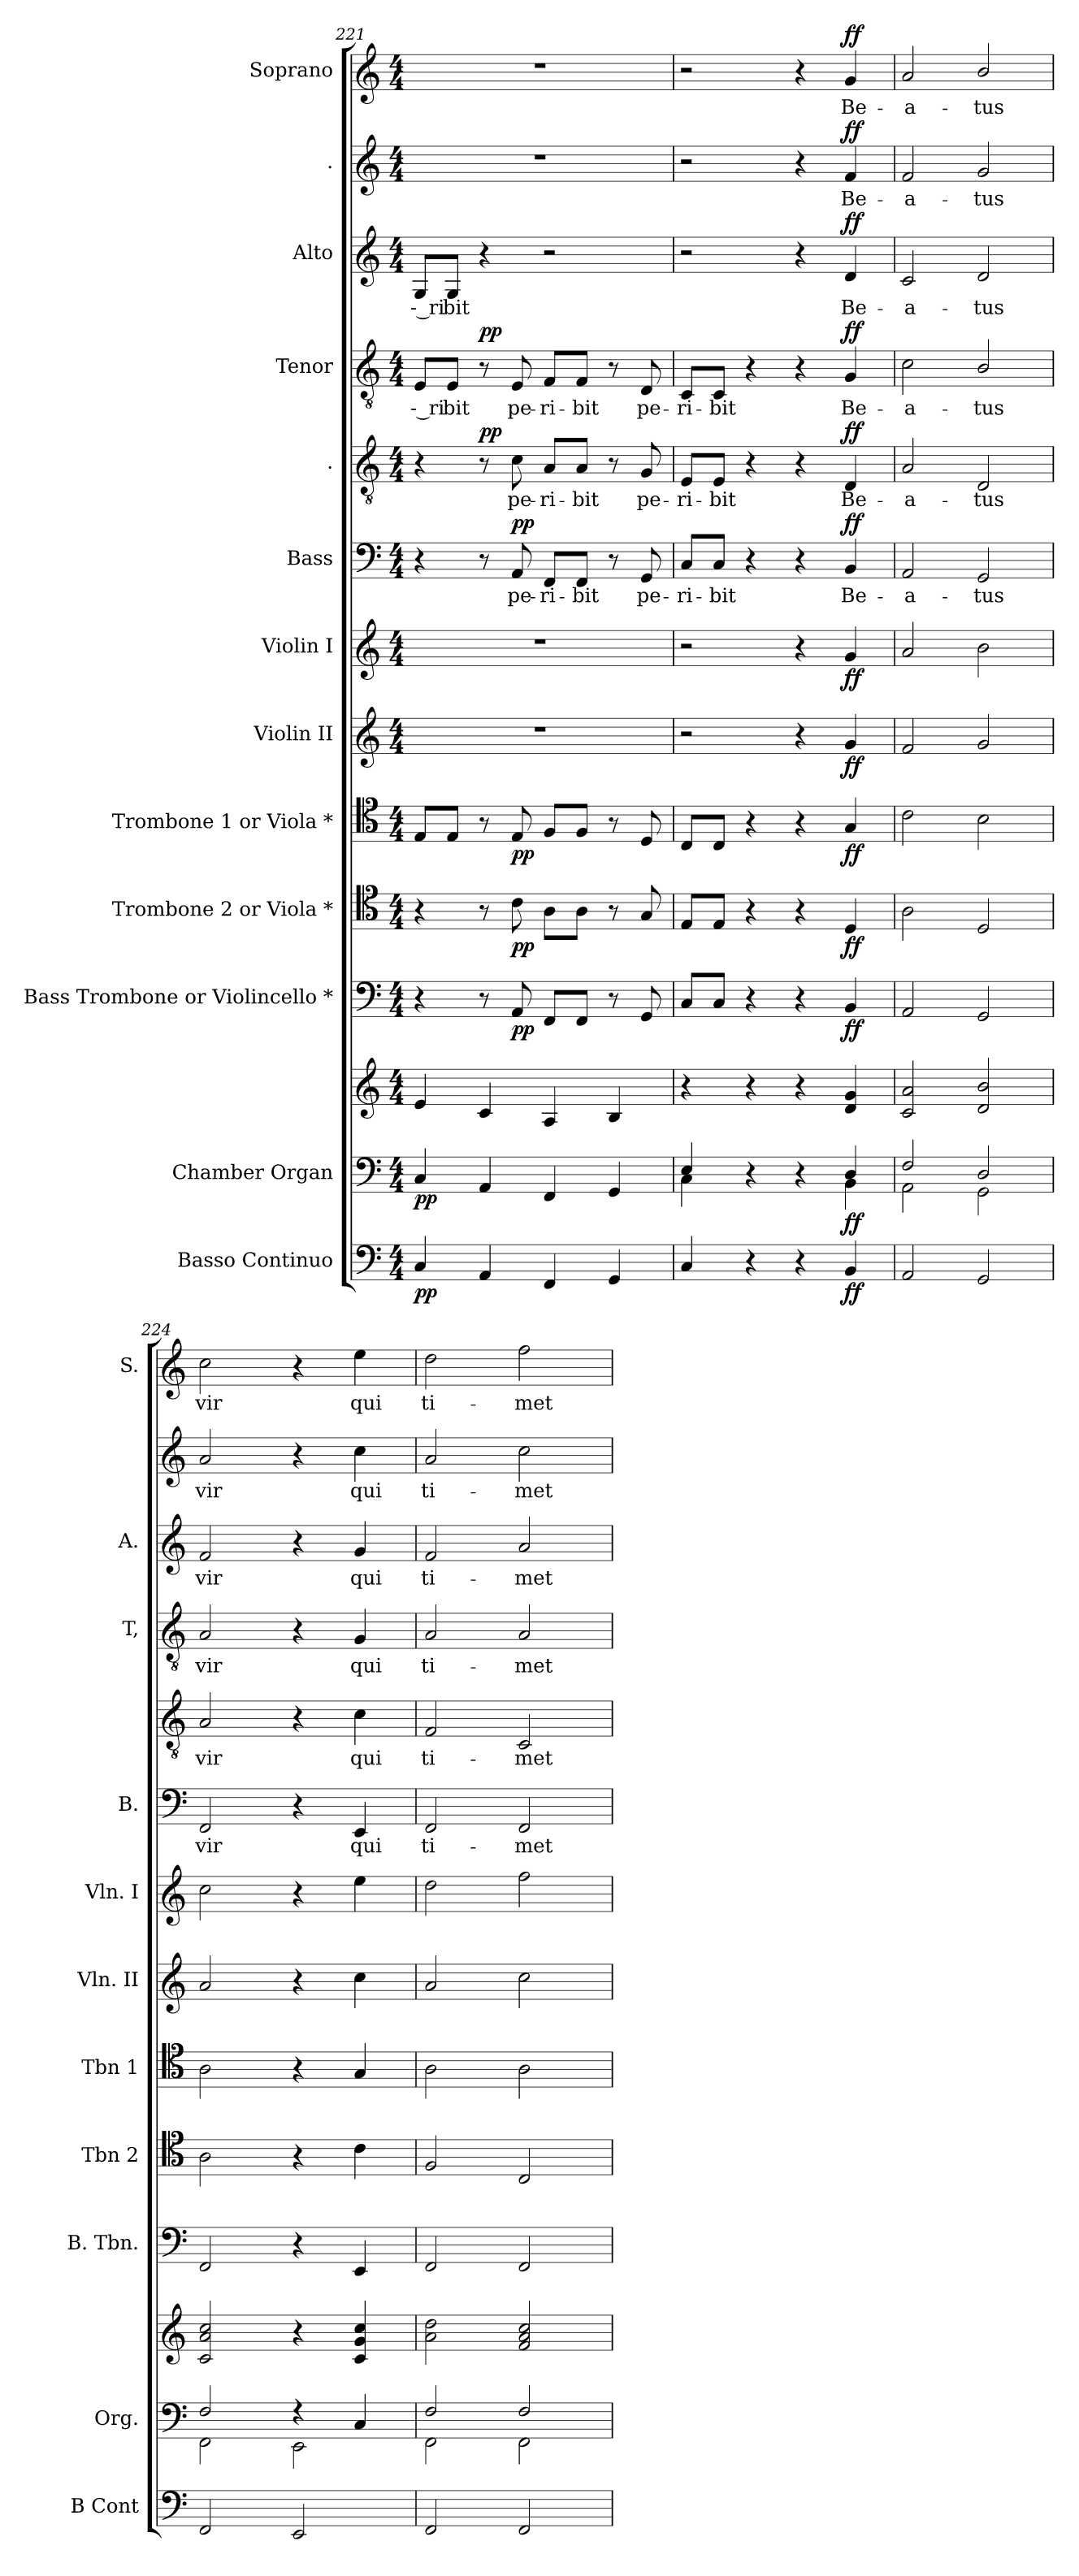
**kern	**dynam	**kern	**kern	**dynam	**kern	**dynam	**kern	**dynam	**kern	**dynam	**kern	**dynam	**kern	**dynam	**kern	**text	**dynam	**kern	**text	**dynam	**kern	**text	**dynam	**kern	**text	**dynam	**kern	**text	**dynam	**kern	**text	**dynam
*part13	*part13	*part12	*part12	*part12	*part11	*part11	*part10	*part10	*part9	*part9	*part8	*part8	*part7	*part7	*part6	*part6	*part6	*part5	*part5	*part5	*part4	*part4	*part4	*part3	*part3	*part3	*part2	*part2	*part2	*part1	*part1	*part1
*staff14	*staff14	*staff13	*staff12	*staff12/13	*staff11	*staff11	*staff10	*staff10	*staff9	*staff9	*staff8	*staff8	*staff7	*staff7	*staff6	*staff6	*staff6	*staff5	*staff5	*staff5	*staff4	*staff4	*staff4	*staff3	*staff3	*staff3	*staff2	*staff2	*staff2	*staff1	*staff1	*staff1
*I"Basso  Continuo	*	*I"Chamber  Organ	*	*	*I"Bass Trombone or Violincello *	*	*I"Trombone 2 or Viola *	*	*I"Trombone 1 or Viola *	*	*I"Violin II	*	*I"Violin I	*	*I"Bass	*	*	*I".	*	*	*I"Tenor	*	*	*I"Alto	*	*	*I".	*	*	*I"Soprano	*	*
*I'B Cont	*	*I'Org.	*	*	*I'B. Tbn.	*	*I'Tbn 2	*	*I'Tbn 1	*	*I'Vln. II	*	*I'Vln. I	*	*I'B.	*	*	*	*	*	*I'T,	*	*	*I'A.	*	*	*	*	*	*I'S.	*	*
!!LO:PB:g=z
*clefF4	*	*clefF4	*clefG2	*	*clefF4	*	*clefC4	*	*clefC4	*	*clefG2	*	*clefG2	*	*clefF4	*	*	*clefGv2	*	*	*clefGv2	*	*	*clefG2	*	*	*clefG2	*	*	*clefG2	*	*
*ITrd7c12	*	*	*	*	*	*	*	*	*	*	*	*	*	*	*	*	*	*ITrd7c12	*	*	*ITrd7c12	*	*	*	*	*	*	*	*	*	*	*
*k[]	*	*k[]	*k[]	*	*k[]	*	*k[]	*	*k[]	*	*k[]	*	*k[]	*	*k[]	*	*	*k[]	*	*	*k[]	*	*	*k[]	*	*	*k[]	*	*	*k[]	*	*
*M4/4	*	*M4/4	*M4/4	*	*M4/4	*	*M4/4	*	*M4/4	*	*M4/4	*	*M4/4	*	*M4/4	*	*	*M4/4	*	*	*M4/4	*	*	*M4/4	*	*	*M4/4	*	*	*M4/4	*	*
=221	=221	=221	=221	=221	=221	=221	=221	=221	=221	=221	=221	=221	=221	=221	=221	=221	=221	=221	=221	=221	=221	=221	=221	=221	=221	=221	=221	=221	=221	=221	=221	=221
!	!LO:DY:b	!	!	!LO:DY:b=2	!	!	!	!	!	!	!	!	!	!	!	!	!	!	!	!	!	!LO:LY:b	!	!	!LO:LY:b	!	!	!	!	!	!	!
4CC/	pp	4C/	4e/	pp	4r	.	4r	.	8E/L	.	1r	.	1r	.	4r	.	.	4r	.	.	8EE/L	-- ri-	.	8G/L	-- ri-	.	1r	.	.	1r	.	.
!	!	!	!	!	!	!	!	!	!	!	!	!	!	!	!	!	!	!	!	!	!	!LO:LY:b	!	!	!LO:LY:b	!	!	!	!	!	!	!
.	.	.	.	.	.	.	.	.	8E/J	.	.	.	.	.	.	.	.	.	.	.	8EE/J	-bit	.	8G/J	-bit	.	.	.	.	.	.	.
!	!	!	!	!	!	!	!	!	!	!	!	!	!	!	!	!	!	!	!	!LO:DY:b	!	!	!LO:DY:b	!	!	!	!	!	!	!	!	!
4AAA/	.	4AA/	4c/	.	8r	.	8r	.	8r	.	.	.	.	.	8r	.	.	8r	.	pp	8r	.	pp	4r	.	.	.	.	.	.	.	.
!	!	!	!	!	!	!LO:DY:b	!	!LO:DY:b	!	!LO:DY:b	!	!	!	!	!	!LO:LY:b	!LO:DY:b	!	!LO:LY:b	!	!	!LO:LY:b	!	!	!	!	!	!	!	!	!	!
.	.	.	.	.	8AA/	pp	8c\	pp	8E/	pp	.	.	.	.	8AA/	pe-	pp	8C\	pe-	.	8EE/	pe-	.	.	.	.	.	.	.	.	.	.
!	!	!	!	!	!	!	!	!	!	!	!	!	!	!	!	!LO:LY:b	!	!	!LO:LY:b	!	!	!LO:LY:b	!	!	!	!	!	!	!	!	!	!
4FFF/	.	4FF/	4A/	.	8FF/L	.	8A\L	.	8F/L	.	.	.	.	.	8FF/L	-ri-	.	8AA/L	-ri-	.	8FF/L	-ri-	.	2r	.	.	.	.	.	.	.	.
!	!	!	!	!	!	!	!	!	!	!	!	!	!	!	!	!LO:LY:b	!	!	!LO:LY:b	!	!	!LO:LY:b	!	!	!	!	!	!	!	!	!	!
.	.	.	.	.	8FF/J	.	8A\J	.	8F/J	.	.	.	.	.	8FF/J	-bit	.	8AA/J	-bit	.	8FF/J	-bit	.	.	.	.	.	.	.	.	.	.
4GGG/	.	4GG/	4B/	.	8r	.	8r	.	8r	.	.	.	.	.	8r	.	.	8r	.	.	8r	.	.	.	.	.	.	.	.	.	.	.
!	!	!	!	!	!	!	!	!	!	!	!	!	!	!	!	!LO:LY:b	!	!	!LO:LY:b	!	!	!LO:LY:b	!	!	!	!	!	!	!	!	!	!
.	.	.	.	.	8GG/	.	8G/	.	8D/	.	.	.	.	.	8GG/	pe-	.	8GG/	pe-	.	8DD/	pe-	.	.	.	.	.	.	.	.	.	.
=222	=222	=222	=222	=222	=222	=222	=222	=222	=222	=222	=222	=222	=222	=222	=222	=222	=222	=222	=222	=222	=222	=222	=222	=222	=222	=222	=222	=222	=222	=222	=222	=222
*	*	*^	*	*	*	*	*	*	*	*	*	*	*	*	*	*	*	*	*	*	*	*	*	*	*	*	*	*	*	*	*	*
!	!	!	!	!	!	!	!	!	!	!	!	!	!	!	!	!	!LO:LY:b	!	!	!LO:LY:b	!	!	!LO:LY:b	!	!	!	!	!	!	!	!	!	!
4CC/	.	4E/	4C\	4r	.	8C/L	.	8E/L	.	8C/L	.	2r	.	2r	.	8C/L	-ri-	.	8EE/L	-ri-	.	8CC/L	-ri-	.	2r	.	.	2r	.	.	2r	.	.
!	!	!	!	!	!	!	!	!	!	!	!	!	!	!	!	!	!LO:LY:b	!	!	!LO:LY:b	!	!	!LO:LY:b	!	!	!	!	!	!	!	!	!	!
.	.	.	.	.	.	8C/J	.	8E/J	.	8C/J	.	.	.	.	.	8C/J	-bit	.	8EE/J	-bit	.	8CC/J	-bit	.	.	.	.	.	.	.	.	.	.
4r	.	4r	4ryy	4r	.	4r	.	4r	.	4r	.	.	.	.	.	4r	.	.	4r	.	.	4r	.	.	.	.	.	.	.	.	.	.	.
4r	.	4r	4ryy	4r	.	4r	.	4r	.	4r	.	4r	.	4r	.	4r	.	.	4r	.	.	4r	.	.	4r	.	.	4r	.	.	4r	.	.
!	!LO:DY:b	!	!	!	!LO:DY:b=2	!	!LO:DY:b	!	!LO:DY:b	!	!LO:DY:b	!	!LO:DY:b	!	!LO:DY:b	!	!LO:LY:b	!LO:DY:b	!	!LO:LY:b	!LO:DY:b	!	!LO:LY:b	!LO:DY:b	!	!LO:LY:b	!LO:DY:b	!	!LO:LY:b	!LO:DY:b	!	!LO:LY:b	!LO:DY:b
4BBB/	ff	4D/	4BB\	4d/ 4g/	ff	4BB/	ff	4D/	ff	4G/	ff	4g/	ff	4g/	ff	4BB/	Be-	ff	4DD/	Be-	ff	4GG/	Be-	ff	4d/	Be-	ff	4f/	Be-	ff	4g/	Be-	ff
=223	=223	=223	=223	=223	=223	=223	=223	=223	=223	=223	=223	=223	=223	=223	=223	=223	=223	=223	=223	=223	=223	=223	=223	=223	=223	=223	=223	=223	=223	=223	=223	=223	=223
!	!	!	!	!	!	!	!	!	!	!	!	!	!	!	!	!	!LO:LY:b	!	!	!LO:LY:b	!	!	!LO:LY:b	!	!	!LO:LY:b	!	!	!LO:LY:b	!	!	!LO:LY:b	!
2AAA/	.	2F/	2AA\	2c/ 2a/	.	2AA/	.	2A\	.	2c\	.	2f/	.	2a/	.	2AA/	-a-	.	2AA/	-a-	.	2C\	-a-	.	2c/	-a-	.	2f/	-a-	.	2a/	-a-	.
!	!	!	!	!	!	!	!	!	!	!	!	!	!	!	!	!	!LO:LY:b	!	!	!LO:LY:b	!	!	!LO:LY:b	!	!	!LO:LY:b	!	!	!LO:LY:b	!	!	!LO:LY:b	!
2GGG/	.	2D/	2GG\	2d/ 2b/	.	2GG/	.	2D/	.	2B\	.	2g/	.	2b\	.	2GG/	-tus	.	2DD/	-tus	.	2BB/	-tus	.	2d/	-tus	.	2g/	-tus	.	2b/	-tus	.
=224	=224	=224	=224	=224	=224	=224	=224	=224	=224	=224	=224	=224	=224	=224	=224	=224	=224	=224	=224	=224	=224	=224	=224	=224	=224	=224	=224	=224	=224	=224	=224	=224	=224
!	!	!	!	!	!	!	!	!	!	!	!	!	!	!	!	!	!LO:LY:b	!	!	!LO:LY:b	!	!	!LO:LY:b	!	!	!LO:LY:b	!	!	!LO:LY:b	!	!	!LO:LY:b	!
2FFF/	.	2F/	2FF\	2c/ 2a/ 2cc/	.	2FF/	.	2A\	.	2A\	.	2a/	.	2cc\	.	2FF/	vir	.	2AA/	vir	.	2AA/	vir	.	2f/	vir	.	2a/	vir	.	2cc\	vir	.
2EEE/	.	4r	2EE\	4r	.	4r	.	4r	.	4r	.	4r	.	4r	.	4r	.	.	4r	.	.	4r	.	.	4r	.	.	4r	.	.	4r	.	.
!	!	!	!	!	!	!	!	!	!	!	!	!	!	!	!	!	!LO:LY:b	!	!	!LO:LY:b	!	!	!LO:LY:b	!	!	!LO:LY:b	!	!	!LO:LY:b	!	!	!LO:LY:b	!
.	.	4C/	.	4c/ 4g/ 4cc/	.	4EE/	.	4c\	.	4G/	.	4cc\	.	4ee\	.	4EE/	qui	.	4C\	qui	.	4GG/	qui	.	4g/	qui	.	4cc\	qui	.	4ee\	qui	.
=225	=225	=225	=225	=225	=225	=225	=225	=225	=225	=225	=225	=225	=225	=225	=225	=225	=225	=225	=225	=225	=225	=225	=225	=225	=225	=225	=225	=225	=225	=225	=225	=225	=225
!	!	!	!	!	!	!	!	!	!	!	!	!	!	!	!	!	!LO:LY:b	!	!	!LO:LY:b	!	!	!LO:LY:b	!	!	!LO:LY:b	!	!	!LO:LY:b	!	!	!LO:LY:b	!
2FFF/	.	2F/	2FF\	2a\ 2dd\	.	2FF/	.	2F/	.	2A\	.	2a/	.	2dd\	.	2FF/	ti-	.	2FF/	ti-	.	2AA/	ti-	.	2f/	ti-	.	2a/	ti-	.	2dd\	ti-	.
!	!	!	!	!	!	!	!	!	!	!	!	!	!	!	!	!	!LO:LY:b	!	!	!LO:LY:b	!	!	!LO:LY:b	!	!	!LO:LY:b	!	!	!LO:LY:b	!	!	!LO:LY:b	!
2FFF/	.	2F/	2FF\	2f/ 2a/ 2cc/	.	2FF/	.	2C/	.	2A\	.	2cc\	.	2ff\	.	2FF/	-met	.	2CC/	-met	.	2AA/	-met	.	2a/	-met	.	2cc\	-met	.	2ff\	-met	.
*	*	*v	*v	*	*	*	*	*	*	*	*	*	*	*	*	*	*	*	*	*	*	*	*	*	*	*	*	*	*	*	*	*	*
=	=	=	=	=	=	=	=	=	=	=	=	=	=	=	=	=	=	=	=	=	=	=	=	=	=	=	=	=	=	=	=	=
*-	*-	*-	*-	*-	*-	*-	*-	*-	*-	*-	*-	*-	*-	*-	*-	*-	*-	*-	*-	*-	*-	*-	*-	*-	*-	*-	*-	*-	*-	*-	*-	*-
